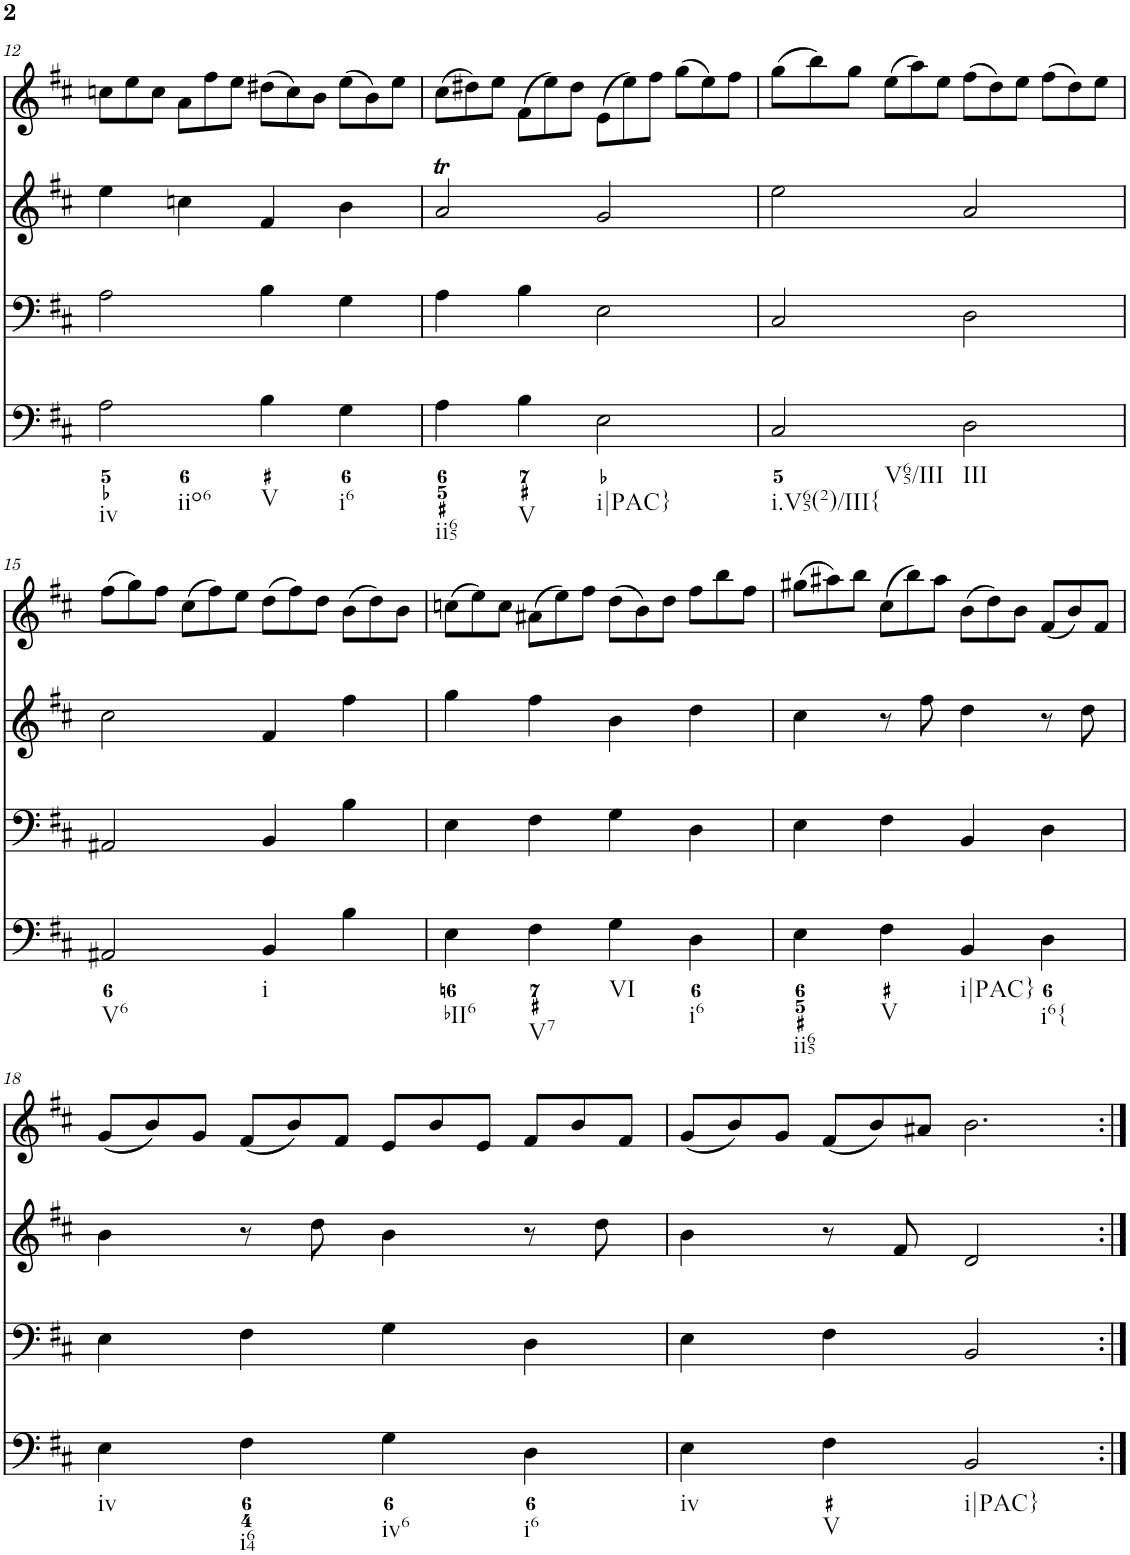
**kern	**kern	**kern	**kern
*part4	*part3	*part2	*part1
*staff4	*staff3	*staff2	*staff1
*I"Piano	*I"Piano	*I"Piano	*I"Piano
*I'Pno	*I'Pno	*I'Pno	*I'Pno
!!LO:PB:g=z
*clefF4	*clefF4	*clefG2	*clefG2
*k[f#c#]	*k[f#c#]	*k[f#c#]	*k[f#c#]
*b:	*b:	*b:	*b:
*M4/4	*M4/4	*M4/4	*M12/8
=12	=12	=12	=12
!LO:TX:b:t=iv	!	!	!
!LO:TX:b:t=iio6	!	!	!
2A\	2A\	4ee\	8ccn\L
.	.	.	8ee\
.	.	4ccn\	8cc\J
.	.	.	8a\L
!LO:TX:b:t=V	!	!	!
4B\	4B\	4f#/	8ff#\
.	.	.	8ee\J
!LO:TX:b:t=i6	!	!	!
4G\	4G\	4b\	(8dd#X\L
.	.	.	8cc\)
2ryy	2ryy	2ryy	8b\J
.	.	.	(8ee\L
.	.	.	8b\)
.	.	.	8ee\J
=13	=13	=13	=13
!LO:TX:b:t=ii65	!	!	!
4A\	4A\	2aT/	(8cc#\L
.	.	.	8dd#X\)
!LO:TX:b:t=V	!	!	!
4B\	4B\	.	8ee\J
.	.	.	(8f#\L
!LO:TX:b:t=i|PAC}	!	!	!
2E\	2E\	2g/	8ee\)
.	.	.	8dd#\J
.	.	.	(8e\L
.	.	.	8ee\)
2ryy	2ryy	2ryy	8ff#\J
.	.	.	(8gg\L
.	.	.	8ee\)
.	.	.	8ff#\J
=14	=14	=14	=14
!LO:TX:b:t=i.V65(2)/III{	!	!	!
!LO:TX:b:t=V65/III	!	!	!
2C#/	2C#/	2ee\	(8gg\L
.	.	.	8bb\)
.	.	.	8gg\J
.	.	.	(8ee\L
!LO:TX:b:t=III	!	!	!
2D\	2D\	2a/	8aa\)
.	.	.	8ee\J
.	.	.	(8ff#\L
.	.	.	8dd\)
2ryy	2ryy	2ryy	8ee\J
.	.	.	(8ff#\L
.	.	.	8dd\)
.	.	.	8ee\J
!!LO:LB:g=z
=15	=15	=15	=15
!LO:TX:b:t=V6	!	!	!
2AA#X/	2AA#X/	2cc#\	(8ff#\L
.	.	.	8gg\)
.	.	.	8ff#\J
.	.	.	(8cc#\L
!LO:TX:b:t=i	!	!	!
4BB/	4BB/	4f#/	8ff#\)
.	.	.	8ee\J
4B\	4B\	4ff#\	(8dd\L
.	.	.	8ff#\)
2ryy	2ryy	2ryy	8dd\J
.	.	.	(8b\L
.	.	.	8dd\)
.	.	.	8b\J
=16	=16	=16	=16
!LO:TX:b:t=bII6	!	!	!
4E\	4E\	4gg\	(8ccn\L
.	.	.	8ee\)
!LO:TX:b:t=V7	!	!	!
4F#\	4F#\	4ff#\	8cc\J
.	.	.	(8a#X\L
!LO:TX:b:t=VI	!	!	!
4G\	4G\	4b\	8ee\)
.	.	.	8ff#\J
!LO:TX:b:t=i6	!	!	!
4D\	4D\	4dd\	(8dd\L
.	.	.	8b\)
2ryy	2ryy	2ryy	8dd\J
.	.	.	8ff#\L
.	.	.	8bb\
.	.	.	8ff#\J
=17	=17	=17	=17
!LO:TX:b:t=ii65	!	!	!
4E\	4E\	4cc#\	(8gg#X\L
.	.	.	8aa#X\)
!LO:TX:b:t=V	!	!	!
4F#\	4F#\	8r	8bb\J
.	.	8ff#\	(8cc#\L
!LO:TX:b:t=i|PAC}	!	!	!
4BB/	4BB/	4dd\	8bb\)
.	.	.	8aa#\J
!LO:TX:b:t=i6{	!	!	!
4D\	4D\	8r	(8b\L
.	.	8dd\	8dd\)
2ryy	2ryy	2ryy	8b\J
.	.	.	(8f#/L
.	.	.	8b/)
.	.	.	8f#/J
!!LO:LB:g=z
=18	=18	=18	=18
!LO:TX:b:t=iv	!	!	!
4E\	4E\	4b\	(8g/L
.	.	.	8b/)
!LO:TX:b:t=i64	!	!	!
4F#\	4F#\	8r	8g/J
.	.	8dd\	(8f#/L
!LO:TX:b:t=iv6	!	!	!
4G\	4G\	4b\	8b/)
.	.	.	8f#/J
!LO:TX:b:t=i6	!	!	!
4D\	4D\	8r	8e/L
.	.	8dd\	8b/
2ryy	2ryy	2ryy	8e/J
.	.	.	8f#/L
.	.	.	8b/
.	.	.	8f#/J
=19	=19	=19	=19
!LO:TX:b:t=iv	!	!	!
4E\	4E\	4b\	(8g/L
.	.	.	8b/)
!LO:TX:b:t=V	!	!	!
4F#\	4F#\	8r	8g/J
.	.	8f#/	(8f#/L
!LO:TX:b:t=i|PAC}	!	!	!
2BB/	2BB/	2d/	8b/)
.	.	.	8a#X/J
.	.	.	2.b\
2ryy	2ryy	2ryy	.
=:|!	=:|!	=:|!	=:|!
*-	*-	*-	*-
